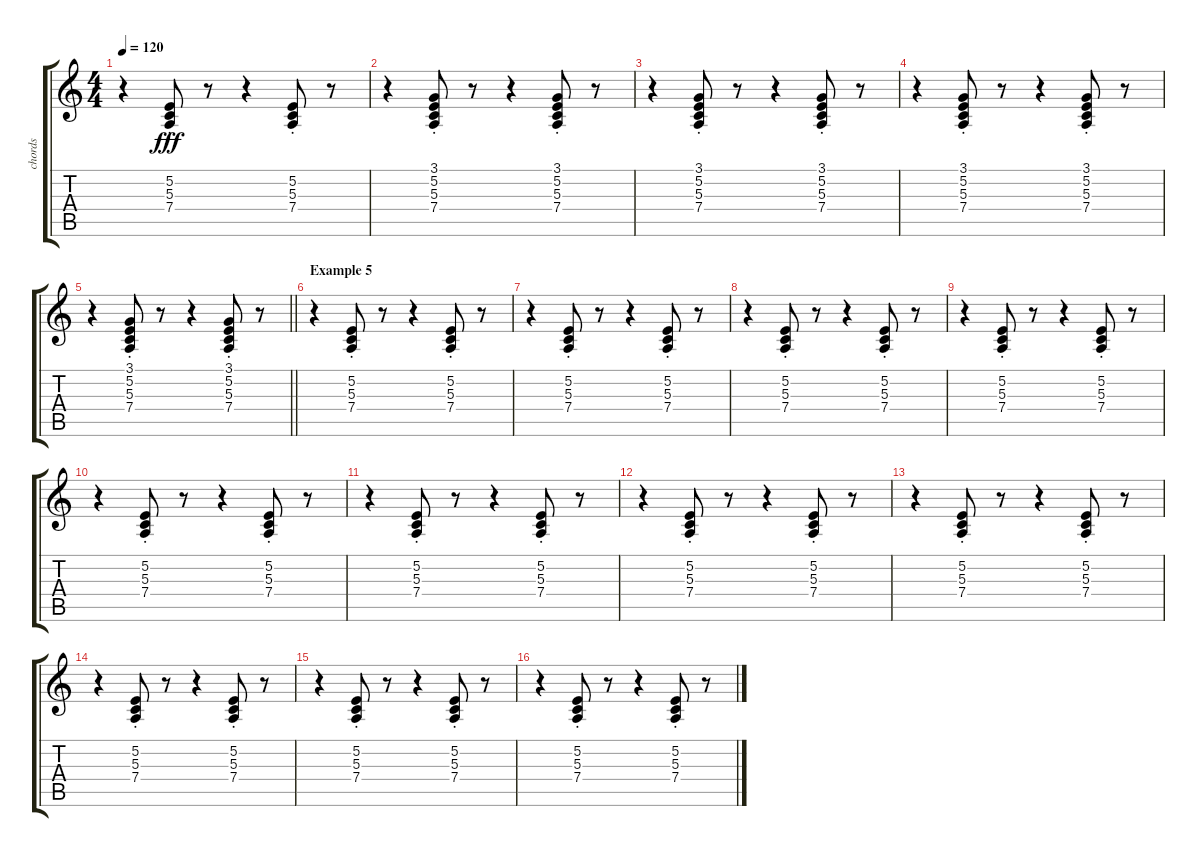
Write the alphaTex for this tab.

\track ("chords" "chords") {instrument lead6voice}
\staff {score tabs}
\tuning (E4 B3 G3 D3 A2 E2) {hide}
\ts (4 4)
\tempo 120
\clef g2
\ks c
r.4{dy fff} (5.2 5.3{st} 7.4{st}).8 r.8 r.4 (5.2{st} 5.3{st} 7.4{st}).8 r.8 |
r.4 (3.1 5.2 5.3{st} 7.4{st}).8 r.8 r.4 (3.1 5.2{st} 5.3{st} 7.4{st}).8 r.8 |
r.4 (3.1 5.2 5.3{st} 7.4{st}).8 r.8 r.4 (3.1 5.2{st} 5.3{st} 7.4{st}).8 r.8 |
r.4 (3.1 5.2 5.3{st} 7.4{st}).8 r.8 r.4 (3.1 5.2{st} 5.3{st} 7.4{st}).8 r.8 |
\barLineRight lightlight
r.4 (3.1 5.2 5.3{st} 7.4{st}).8 r.8 r.4 (3.1 5.2{st} 5.3{st} 7.4{st}).8 r.8 |
\section ("" "Example 5")
r.4 (5.2 5.3{st} 7.4{st}).8 r.8 r.4 (5.2{st} 5.3{st} 7.4{st}).8 r.8 |
r.4 (5.2 5.3{st} 7.4{st}).8 r.8 r.4 (5.2{st} 5.3{st} 7.4{st}).8 r.8 |
r.4 (5.2 5.3{st} 7.4{st}).8 r.8 r.4 (5.2{st} 5.3{st} 7.4{st}).8 r.8 |
r.4 (5.2 5.3{st} 7.4{st}).8 r.8 r.4 (5.2{st} 5.3{st} 7.4{st}).8 r.8 |
r.4 (5.2 5.3{st} 7.4{st}).8 r.8 r.4 (5.2{st} 5.3{st} 7.4{st}).8 r.8 |
r.4 (5.2 5.3{st} 7.4{st}).8 r.8 r.4 (5.2{st} 5.3{st} 7.4{st}).8 r.8 |
r.4 (5.2 5.3{st} 7.4{st}).8 r.8 r.4 (5.2{st} 5.3{st} 7.4{st}).8 r.8 |
r.4 (5.2 5.3{st} 7.4{st}).8 r.8 r.4 (5.2{st} 5.3{st} 7.4{st}).8 r.8 |
r.4 (5.2 5.3{st} 7.4{st}).8 r.8 r.4 (5.2{st} 5.3{st} 7.4{st}).8 r.8 |
r.4 (5.2 5.3{st} 7.4{st}).8 r.8 r.4 (5.2{st} 5.3{st} 7.4{st}).8 r.8 |
r.4 (5.2 5.3{st} 7.4{st}).8 r.8 r.4 (5.2{st} 5.3{st} 7.4{st}).8 r.8
